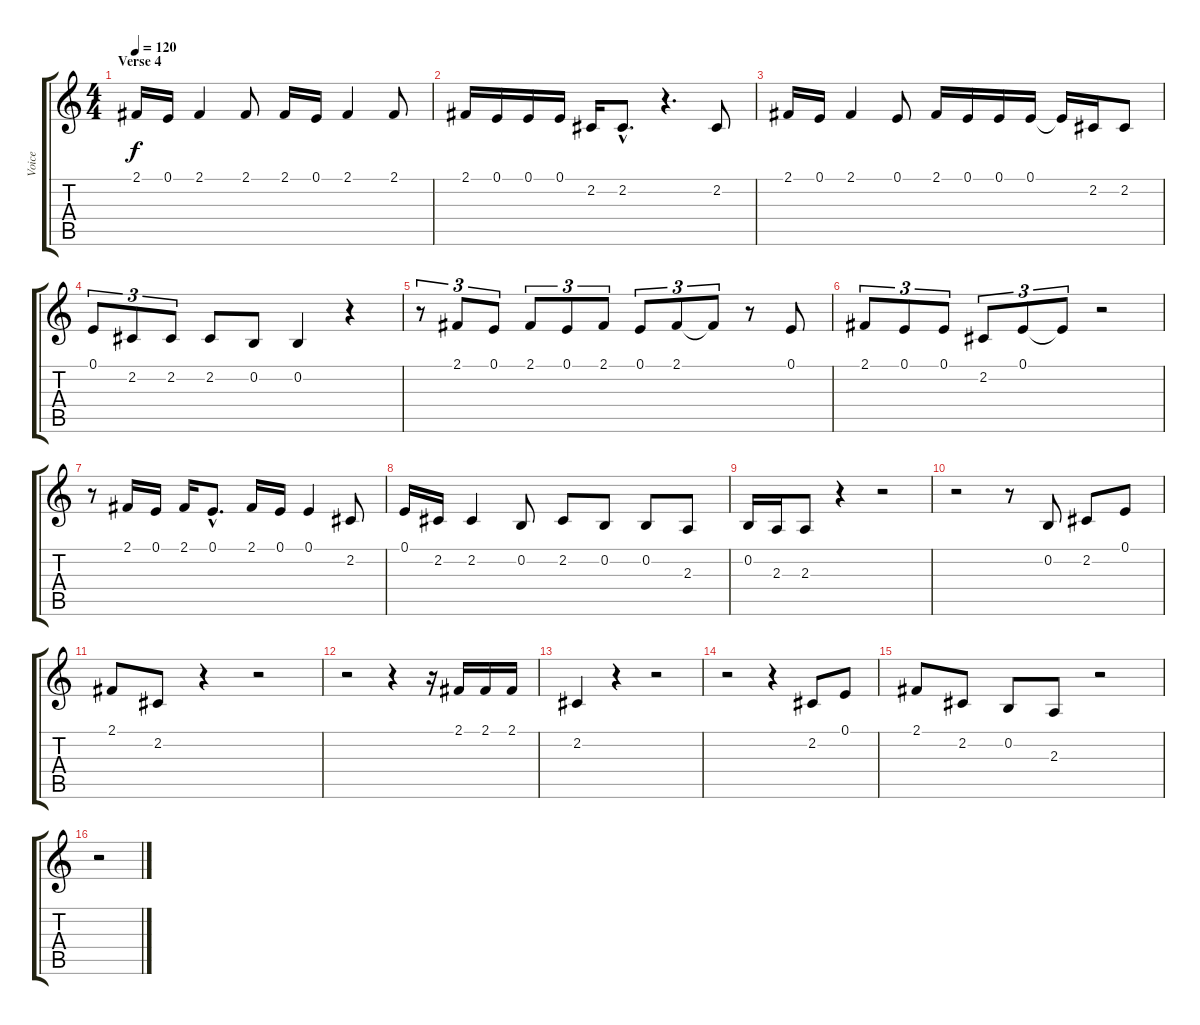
\track ("Voice" "Voice") {instrument accordion}
\staff {score tabs}
\tuning (E4 B3 G3 D3 A2 E2) {hide}
\ts (4 4)
\section ("" "Verse 4")
\tempo 120
\clef g2
\ks c
2.1.16{dy f} 0.1.16 2.1.4 2.1.8 2.1.16 0.1.16 2.1.4 2.1.8 |
2.1.16 0.1.16 0.1.16 0.1.16 2.2.16 2.2{hac}.8{d} r.4{d} 2.2.8 |
2.1.16 0.1.16 2.1.4 0.1.8 2.1.16 0.1.16 0.1.16 0.1.16 0.1{t}.16 2.2.16 2.2.8 |
0.1.8{tu (3 2)} 2.2.8{tu (3 2)} 2.2.8{tu (3 2)} 2.2.8 0.2.8 0.2.4 r.4 |
r.8{tu (3 2)} 2.1.8{tu (3 2)} 0.1.8{tu (3 2)} 2.1.8{tu (3 2)} 0.1.8{tu (3 2)} 2.1.8{tu (3 2)} 0.1.8{tu (3 2)} 2.1.8{tu (3 2)} 2.1{t}.8{tu (3 2)} r.8 0.1.8 |
2.1.8{tu (3 2)} 0.1.8{tu (3 2)} 0.1.8{tu (3 2)} 2.2.8{tu (3 2)} 0.1.8{tu (3 2)} 0.1{t}.8{tu (3 2)} r.2 |
r.8 2.1.16 0.1.16 2.1.16 0.1{hac}.8{d} 2.1.16 0.1.16 0.1.4 2.2.8 |
0.1.16 2.2.16 2.2.4 0.2.8 2.2.8 0.2.8 0.2.8 2.3.8 |
0.2.16 2.3.16 2.3.8 r.4 r.2 |
r.2 r.8 0.2.8 2.2.8 0.1.8 |
2.1.8 2.2.8 r.4 r.2 |
r.2 r.4 r.16 2.1.16 2.1.16 2.1.16 |
2.2.4 r.4 r.2 |
r.2 r.4 2.2.8 0.1.8 |
2.1.8 2.2.8 0.2.8 2.3.8 r.2 |
r.2
